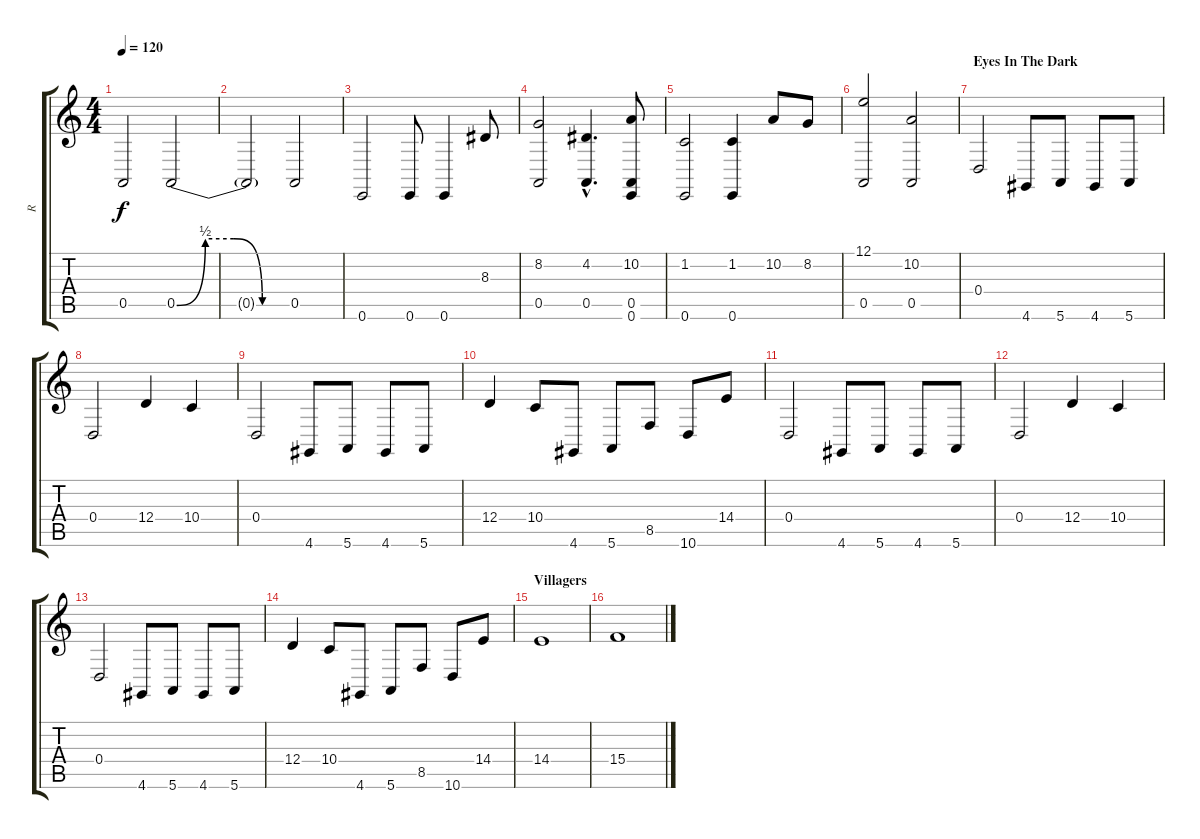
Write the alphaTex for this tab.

\track ("R" "R") {instrument fx1rain}
\staff {score tabs}
\tuning (E4 B3 G3 D3 A2 E2) {hide}
\ts (4 4)
\tempo 120
\clef g2
\ks c
0.5.2{dy f} 0.5{be (custom 0 0 15 2 30 2 45 0 60 0)}.2 |
0.5{t}.2 0.5.2 |
0.6.2 0.6.8 0.6.4 8.3.8 |
(8.2 0.5).2 (4.2{hac} 0.5{hac}).4{d} (10.2 0.5 0.6).8 |
(1.2 0.6).2 (1.2 0.6).4 10.2.8 8.2.8 |
(12.1 0.5).2 (10.2 0.5).2 |
\section ("" "Eyes In The Dark")
0.4.2 4.6.8 5.6.8 4.6.8 5.6.8 |
0.4.2 12.4.4 10.4.4 |
0.4.2 4.6.8 5.6.8 4.6.8 5.6.8 |
12.4.4 10.4.8 4.6.8 5.6.8 8.5.8 10.6.8 14.4.8 |
0.4.2 4.6.8 5.6.8 4.6.8 5.6.8 |
0.4.2 12.4.4 10.4.4 |
0.4.2 4.6.8 5.6.8 4.6.8 5.6.8 |
12.4.4 10.4.8 4.6.8 5.6.8 8.5.8 10.6.8 14.4.8 |
\section ("" "Villagers")
14.4.1 |
15.4.1
